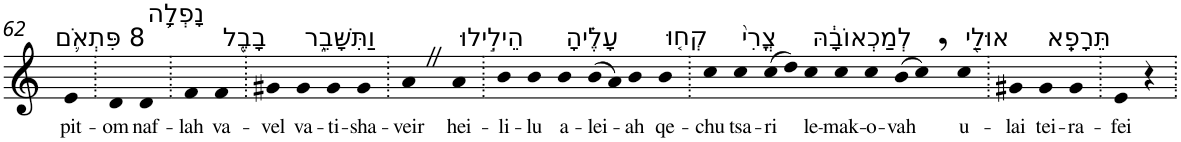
**kern	**text
*part1	*part1
*staff1	*staff1
*I"Piano	*
*I'Pno	*
!!LO:PB:g=z
*clefG2	*
*k[]	*
=62	=62
!LO:TX:a:t=8 פִּתְאֹ֛ם	!
!	!LO:LY:b
4e	pit-
=63.	=63.
!	!LO:LY:b
4d	-om
!LO:TX:a:t=נָפְלָ֥ה	!
!	!LO:LY:b
4d	naf-
=64.	=64.
!	!LO:LY:b
4f	-lah
!LO:TX:a:t=בָבֶ֖ל	!
!	!LO:LY:b
4f	va-
=65.	=65.
!	!LO:LY:b
4g#X	-vel
!LO:TX:a:t=וַתִּשָּׁבֵ֑ר	!
!	!LO:LY:b
4g#	va-
!	!LO:LY:b
4g#	-ti-
!	!LO:LY:b
4g#	-sha-
=66.	=66.
!	!LO:LY:b
4aZ	-veir
!LO:TX:a:t=הֵילִ֣ילוּ	!
!	!LO:LY:b
4a	hei-
=67.	=67.
!	!LO:LY:b
4b	-li-
!	!LO:LY:b
4b	-lu
!LO:TX:a:t=עָלֶ֗יהָ	!
!	!LO:LY:b
4b	a-
!	!LO:LY:b
(>8b	-lei-
8a)	.
!	!LO:LY:b
4b	-ah
!LO:TX:a:t=קְח֤וּ	!
!	!LO:LY:b
4b	qe-
=68.	=68.
!	!LO:LY:b
4cc	-chu
!LO:TX:a:t=צֳרִי֙	!
!	!LO:LY:b
4cc	tsa-
!	!LO:LY:b
(>8cc	-ri
8dd)	.
!LO:TX:a:t=לְמַכְאוֹבָ֔הּ	!
!	!LO:LY:b
4cc	le-
!	!LO:LY:b
4cc	-mak-
!	!LO:LY:b
4cc	-o-
!	!LO:LY:b
(>8b	-vah
8cc,)	.
!LO:TX:a:t=אוּלַ֖י	!
!	!LO:LY:b
4cc	u-
=69.	=69.
!	!LO:LY:b
4g#X	-lai
!LO:TX:a:t=תֵּרָפֵֽא	!
!	!LO:LY:b
4g#	tei-
!	!LO:LY:b
4g#	-ra-
=70.	=70.
!	!LO:LY:b
4e	-fei
4r	.
=.	=.
*-	*-
